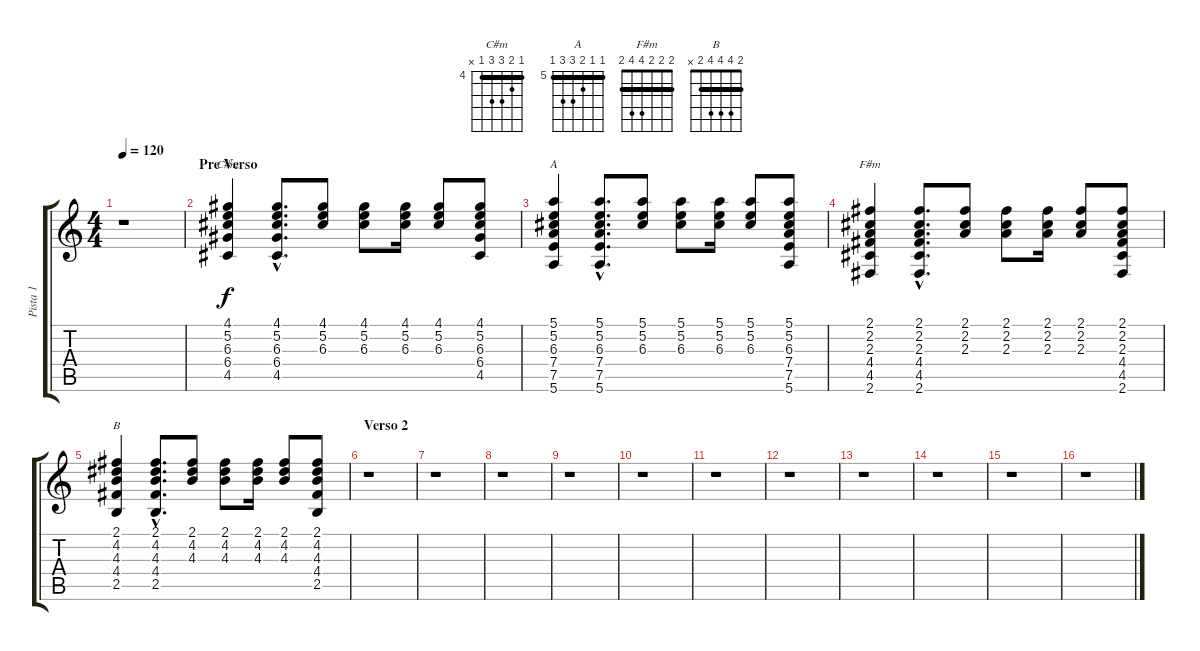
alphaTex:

\track ("Pista 1" "Pista 1") {instrument distortionguitar}
\staff {score tabs}
\tuning (E4 B3 G3 D3 A2 E2) {hide}
\chord ("C#m" 4 5 6 6 4 x) {firstfret 4 barre 4}
\chord ("A" 5 5 6 7 7 5) {firstfret 5 barre 5}
\chord ("F#m" 2 2 2 4 4 2) {barre 2}
\chord ("B" 2 4 4 4 2 x) {barre 2}
\ts (4 4)
\tempo 120
\clef g2
\ks c
r.1{dy f} |
\section ("" "Pre Verso")
(4.1 5.2 6.3 6.4 4.5).4{ch "C#m"} (4.1{hac} 5.2{hac} 6.3{hac} 6.4{hac} 4.5{hac}).8{d} (4.1 5.2 6.3).8 (4.1 5.2 6.3).8 (4.1 5.2 6.3).16 (4.1 5.2 6.3).8 (4.1 5.2 6.3 6.4 4.5).8 |
(5.1 5.2 6.3 7.4 7.5 5.6).4{ch "A"} (5.1{hac} 5.2{hac} 6.3{hac} 7.4{hac} 7.5{hac} 5.6{hac}).8{d} (5.1 5.2 6.3).8 (5.1 5.2 6.3).8 (5.1 5.2 6.3).16 (5.1 5.2 6.3).8 (5.1 5.2 6.3 7.4 7.5 5.6).8 |
(2.1 2.2 2.3 4.4 4.5 2.6).4{ch "F#m"} (2.1{hac} 2.2{hac} 2.3{hac} 4.4{hac} 4.5{hac} 2.6{hac}).8{d} (2.1 2.2 2.3).8 (2.1 2.2 2.3).8 (2.1 2.2 2.3).16 (2.1 2.2 2.3).8 (2.1 2.2 2.3 4.4 4.5 2.6).8 |
(2.1 4.2 4.3 4.4 2.5).4{ch "B"} (2.1{hac} 4.2{hac} 4.3{hac} 4.4{hac} 2.5{hac}).8{d} (2.1 4.2 4.3).8 (2.1 4.2 4.3).8 (2.1 4.2 4.3).16 (2.1 4.2 4.3).8 (2.1 4.2 4.3 4.4 2.5).8{volume 10} |
\section ("" "Verso 2")
r.1 |
r.1 |
r.1 |
r.1 |
r.1 |
r.1 |
r.1 |
r.1 |
r.1 |
r.1 |
r.1
